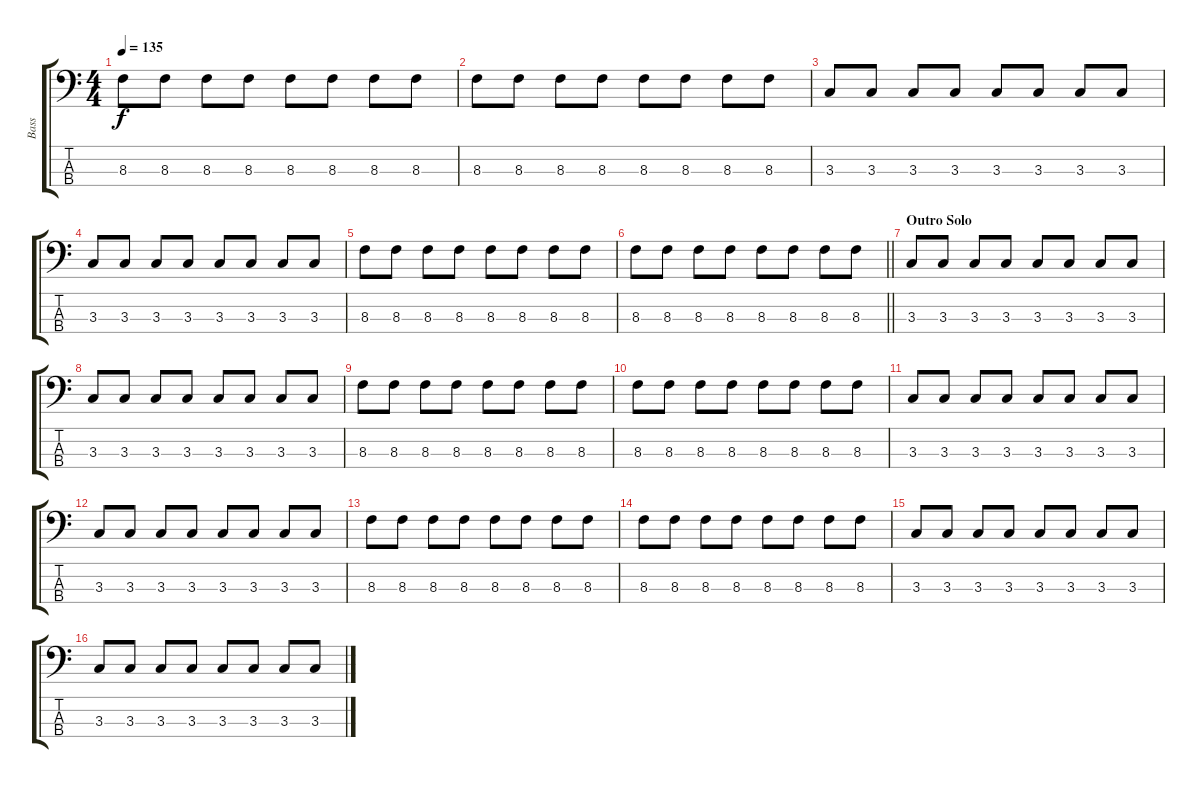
\track ("Bass" "Bass") {instrument electricbassfinger}
\staff {score tabs}
\tuning (G2 D2 A1 E1) {hide}
\ts (4 4)
\tempo 135
\clef f4
\ks c
8.3.8{dy f} 8.3.8 8.3.8 8.3.8 8.3.8 8.3.8 8.3.8 8.3.8 |
8.3.8 8.3.8 8.3.8 8.3.8 8.3.8 8.3.8 8.3.8 8.3.8 |
3.3.8 3.3.8 3.3.8 3.3.8 3.3.8 3.3.8 3.3.8 3.3.8 |
3.3.8 3.3.8 3.3.8 3.3.8 3.3.8 3.3.8 3.3.8 3.3.8 |
8.3.8 8.3.8 8.3.8 8.3.8 8.3.8 8.3.8 8.3.8 8.3.8 |
\barLineRight lightlight
8.3.8 8.3.8 8.3.8 8.3.8 8.3.8 8.3.8 8.3.8 8.3.8 |
\section ("" "Outro Solo")
3.3.8 3.3.8 3.3.8 3.3.8 3.3.8 3.3.8 3.3.8 3.3.8 |
3.3.8 3.3.8 3.3.8 3.3.8 3.3.8 3.3.8 3.3.8 3.3.8 |
8.3.8 8.3.8 8.3.8 8.3.8 8.3.8 8.3.8 8.3.8 8.3.8 |
8.3.8 8.3.8 8.3.8 8.3.8 8.3.8 8.3.8 8.3.8 8.3.8 |
3.3.8 3.3.8 3.3.8 3.3.8 3.3.8 3.3.8 3.3.8 3.3.8 |
3.3.8 3.3.8 3.3.8 3.3.8 3.3.8 3.3.8 3.3.8 3.3.8 |
8.3.8 8.3.8 8.3.8 8.3.8 8.3.8 8.3.8 8.3.8 8.3.8 |
8.3.8 8.3.8 8.3.8 8.3.8 8.3.8 8.3.8 8.3.8 8.3.8 |
3.3.8 3.3.8 3.3.8 3.3.8 3.3.8 3.3.8 3.3.8 3.3.8 |
3.3.8 3.3.8 3.3.8 3.3.8 3.3.8 3.3.8 3.3.8 3.3.8
